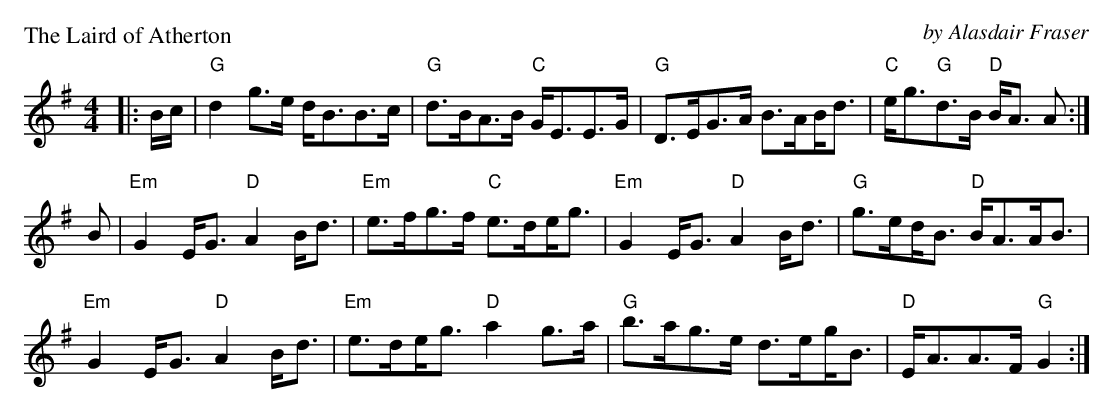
X:1
P: The Laird of Atherton
C: by Alasdair Fraser
K: G
M: 4/4
L: 1/8
|: B/c/|"G"d2 g>e d<BB>c|"G"d>BA>B "C"G<EE>G|"G"D>EG>A B>A!beambr1!B<d|"C"e<g"G"d>B "D"B<A A :|
B|"Em"G2 E<G "D"A2 B<d|"Em"e>fg>f "C"e>d!beambr1!e<g|"Em"G2 E<G "D"A2 B<d|"G"g>e!beambr1!d<B "D"B<AA<B|
"Em"G2 E<G "D"A2 B<d|"Em"e>d!beambr1!e<g "D"a2 g>a|"G"b>ag>e d>e!beambr1!g<B|"D"E<AA>F "G"G2:|
